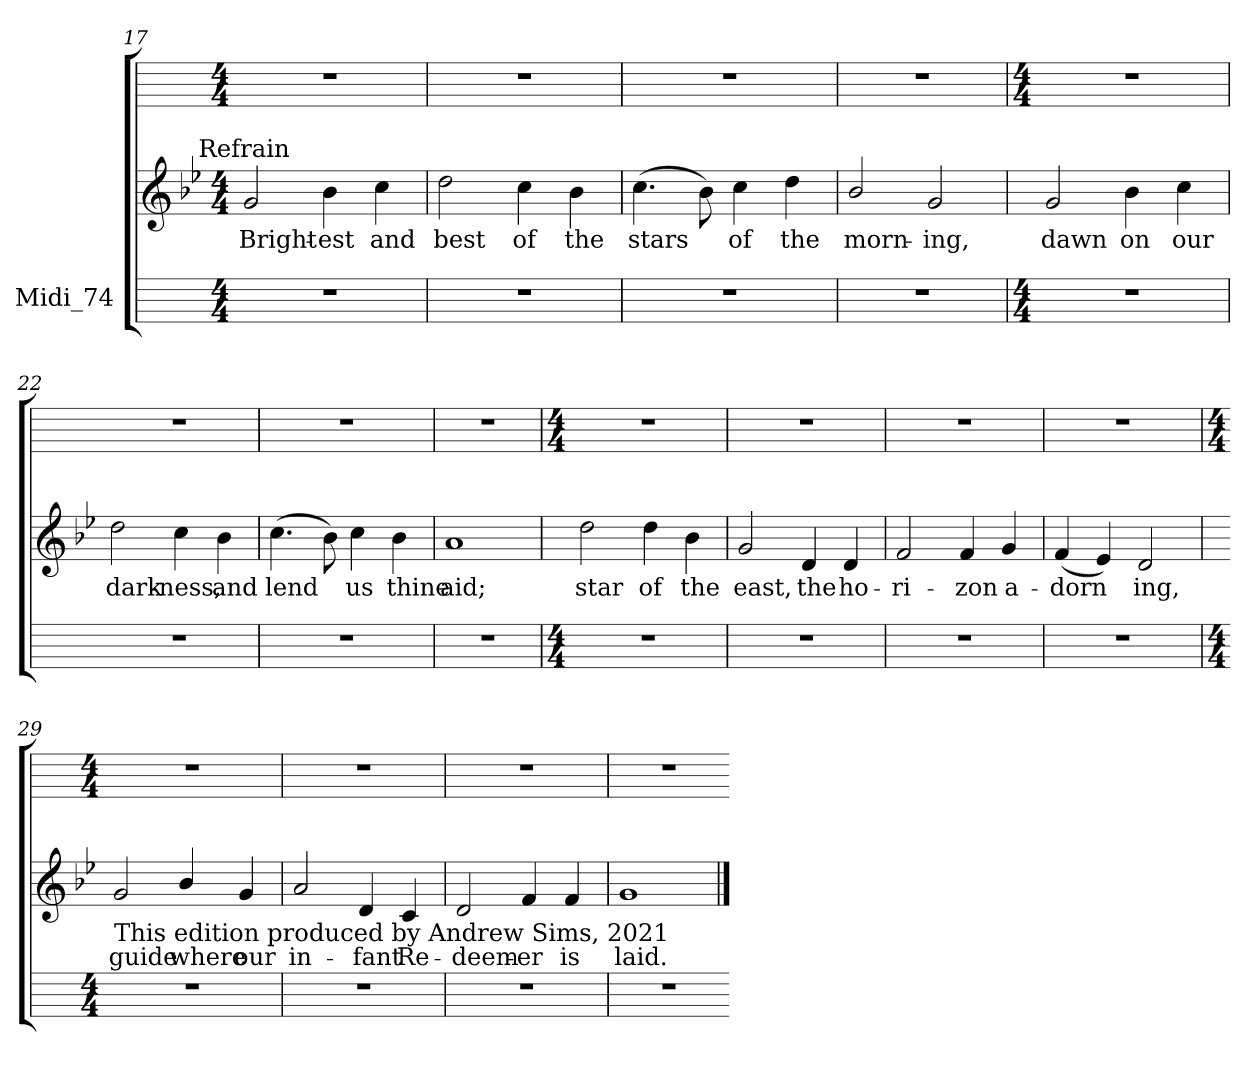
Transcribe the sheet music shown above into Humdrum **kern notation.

**kern	**kern	**text	**kern
*part3	*part2	*part2	*part1
*staff3	*staff2	*staff2	*staff1
*I"Midi_74	*	*	*
!!LO:LB:g=z
*	*clefG2	*	*
*	*k[b-e-]	*	*
*	*B-:	*	*
*M4/4	*M4/4	*	*M4/4
=17	=17	=17	=17
!	!LO:TX:a:cj:t=Refrain	!	!
!	!	!LO:LY:b	!
1r	2g	Bright-	1r
!	!	!LO:LY:b	!
.	4b-	-est	.
!	!	!LO:LY:b	!
.	4cc	and	.
=18	=18	=18	=18
!	!	!LO:LY:b	!
1r	2dd	best	1r
!	!	!LO:LY:b	!
.	4cc	of	.
!	!	!LO:LY:b	!
.	4b-	the	.
=19	=19	=19	=19
!	!	!LO:LY:b	!
1r	(>4.cc	stars	1r
.	8b-)	.	.
!	!	!LO:LY:b	!
.	4cc	of	.
!	!	!LO:LY:b	!
.	4dd	the	.
=20	=20	=20	=20
!	!	!LO:LY:b	!
1r	2b-/	morn-	1r
!	!	!LO:LY:b	!
.	2g	-ing,	.
!!LO:LB:g=z
=21	=21	=21	=21
*M4/4	*	*	*M4/4
!	!	!LO:LY:b	!
1r	2g	dawn	1r
!	!	!LO:LY:b	!
.	4b-	on	.
!	!	!LO:LY:b	!
.	4cc	our	.
=22	=22	=22	=22
!	!	!LO:LY:b	!
1r	2dd	dark-	1r
!	!	!LO:LY:b	!
.	4cc	-ness,	.
!	!	!LO:LY:b	!
.	4b-	and	.
=23	=23	=23	=23
!	!	!LO:LY:b	!
1r	(>4.cc	lend	1r
.	8b-)	.	.
!	!	!LO:LY:b	!
.	4cc	us	.
!	!	!LO:LY:b	!
.	4b-	thine	.
=24	=24	=24	=24
!	!	!LO:LY:b	!
1r	1a	aid;	1r
!!LO:LB:g=z
=25	=25	=25	=25
*M4/4	*	*	*M4/4
!	!	!LO:LY:b	!
1r	2dd	star	1r
!	!	!LO:LY:b	!
.	4dd	of	.
!	!	!LO:LY:b	!
.	4b-	the	.
=26	=26	=26	=26
!	!	!LO:LY:b	!
1r	2g	east,	1r
!	!	!LO:LY:b	!
.	4d	the	.
!	!	!LO:LY:b	!
.	4d	ho-	.
=27	=27	=27	=27
!	!	!LO:LY:b	!
1r	2f	-ri-	1r
!	!	!LO:LY:b	!
.	4f	-zon	.
!	!	!LO:LY:b	!
.	4g	a-	.
=28	=28	=28	=28
!	!	!LO:LY:b	!
1r	(<4f	-dorn	1r
.	4e-)	.	.
!	!	!LO:LY:b	!
.	2d	ing,	.
!!LO:LB:g=z
=29	=29	=29	=29
*M4/4	*	*	*M4/4
!	!LO:TX:b:t=This edition produced by Andrew Sims, 2021	!	!
!	!	!LO:LY:b	!
1r	2g	guide	1r
!	!	!LO:LY:b	!
.	4b-/	where	.
!	!	!LO:LY:b	!
.	4g	our	.
=30	=30	=30	=30
!	!	!LO:LY:b	!
1r	2a	in-	1r
!	!	!LO:LY:b	!
.	4d	-fant	.
!	!	!LO:LY:b	!
.	4c	Re-	.
=31	=31	=31	=31
!	!	!LO:LY:b	!
1r	2d	-deem-	1r
!	!	!LO:LY:b	!
.	4f	-er	.
!	!	!LO:LY:b	!
.	4f	is	.
=32	=32	=32	=32
!	!	!LO:LY:b	!
1r	1g	laid.	1r
=	==	=	=
*-	*-	*-	*-
